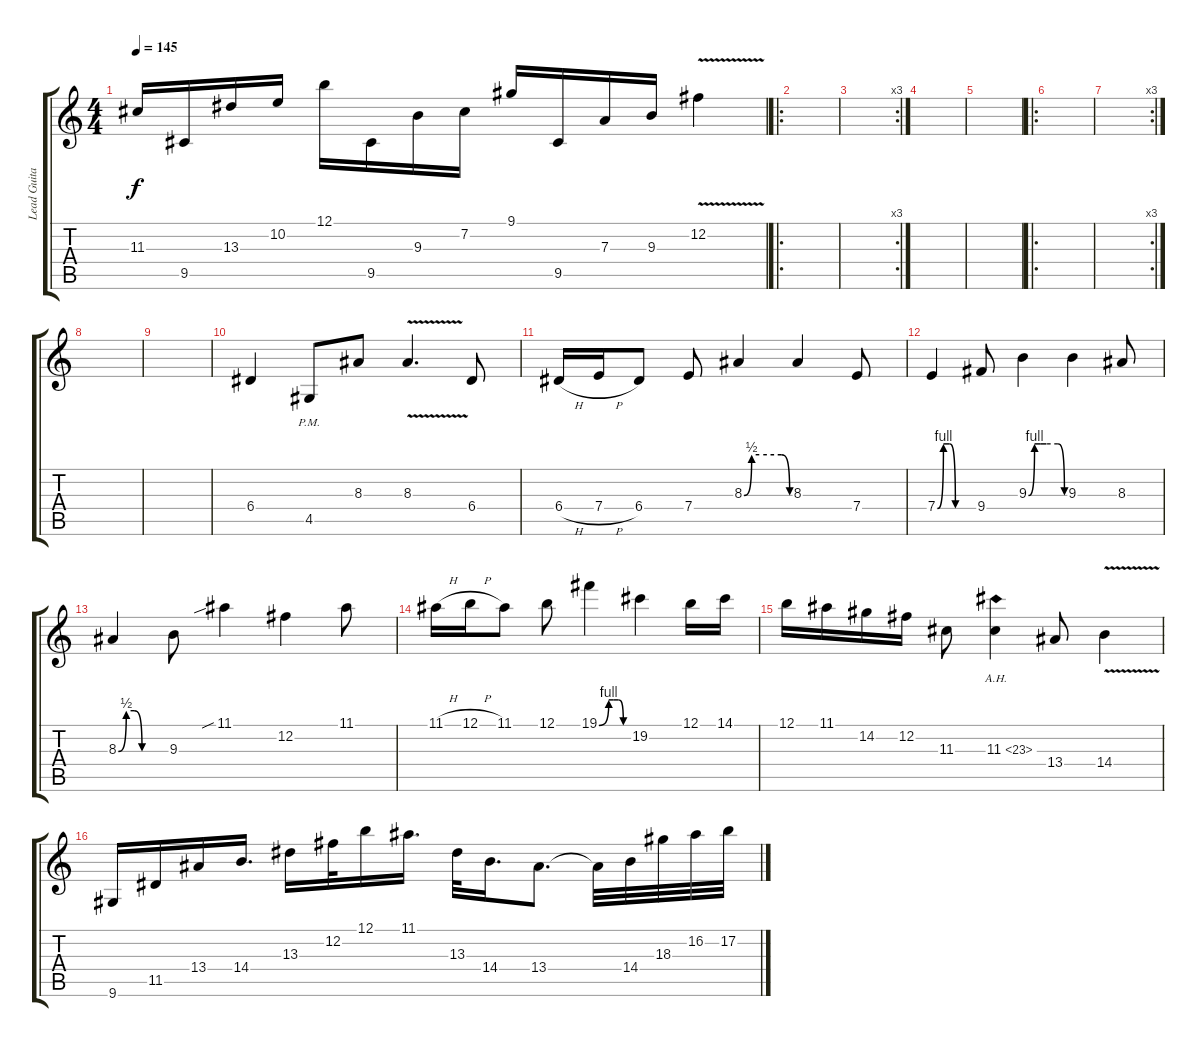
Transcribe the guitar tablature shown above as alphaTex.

\track ("Lead Guitar" "Lead Guita") {instrument distortionguitar}
\staff {score tabs}
\tuning (B3 Gb3 D3 A2 E2 B1) {hide}
\ts (4 4)
\tempo 145
\clef g2
\ks c
11.3.16{dy f} 9.5.16 13.3.16 10.2.16 12.1.16 9.5.16 9.3.16 7.2.16 9.1.16 9.5.16 7.3.16 9.3.16 12.2{v}.4 |
\ro
|
\rc 3
|
|
|
\ro
|
\rc 3
|
|
|
6.4.4 4.5{pm}.8 8.3.8 8.3{v}.4{d} 6.4.8 |
6.4{h}.16 7.4{h}.16 6.4.8 7.4.8 8.3{be (custom 0 0 10 2 20 2 30 2 49 2 60 0)}.4 8.3.4 7.4.8 |
7.4{be (custom 0 0 10 4 20 4 30 0 60 0)}.4 9.4.8 9.3{be (custom 0 0 10 4 20 4 30 4 49 4 60 0)}.4 9.3.4 8.3.8 |
8.3{be (custom 0 0 10 2 20 2 30 0 60 0)}.4 9.3.8 11.1{sib}.4 12.2.4 11.1.8 |
11.1{h}.16 12.1{h}.16 11.1.8 12.1.8 19.1{be (custom 0 0 20 4 30 4 40 4 50 0 60 0)}.4 19.2.4 12.1.16 14.1.16 |
12.1.16 11.1.16 14.2.16 12.2.16 11.3.8 11.3{ah 12}.4 13.4.8 14.4{v}.4 |
9.6.16 11.5.16 13.4.16 14.4.16{d} 13.3.16 12.2.32 12.1.16 11.1.16{d} 13.3.32 14.4.16{d} 13.4.8{d} 13.4{t}.32 14.4.32 18.3.32 16.2.32 17.2.32
